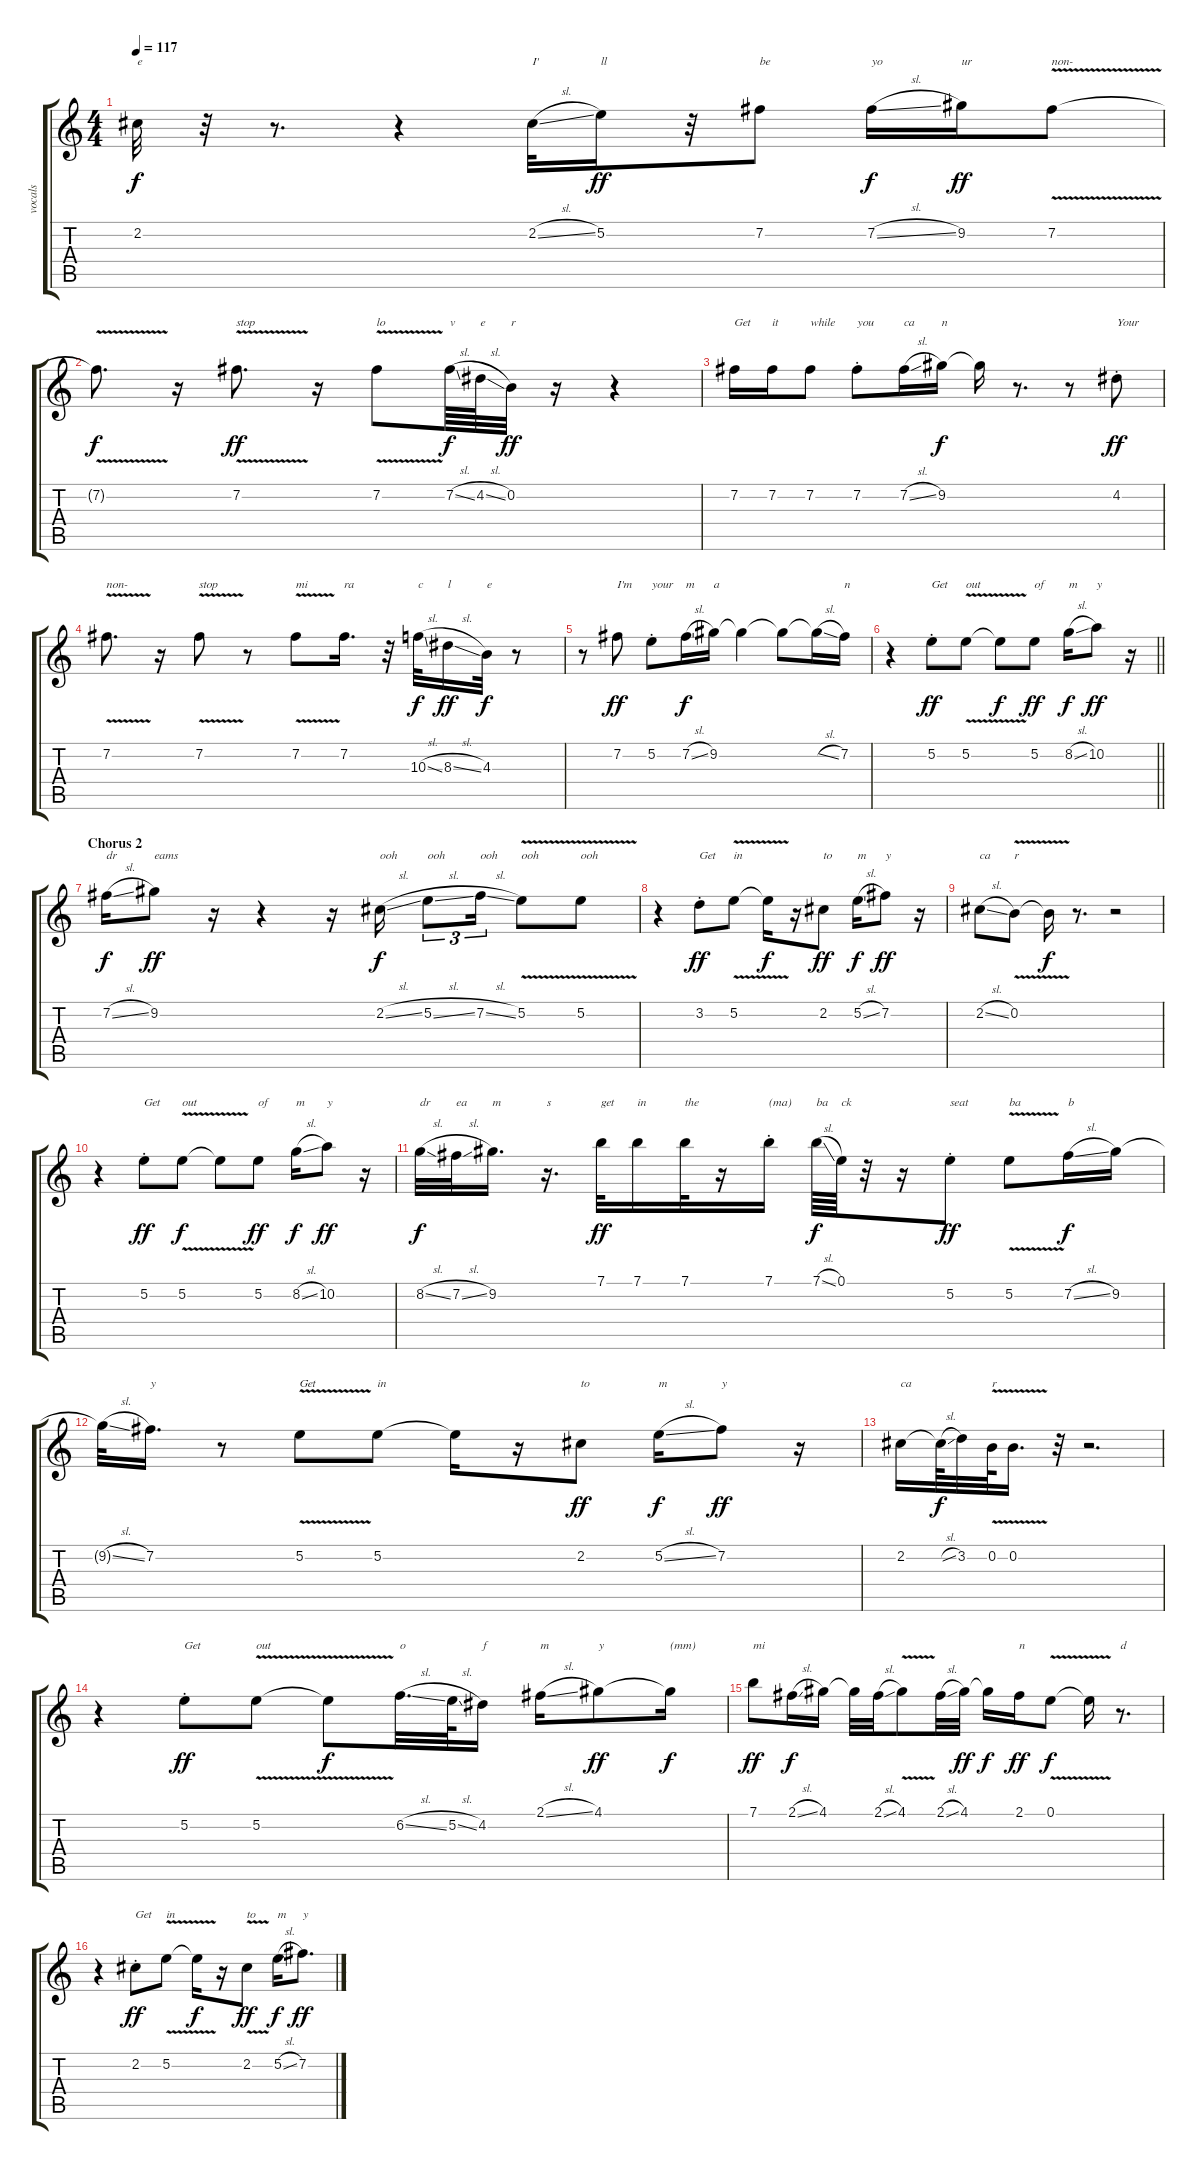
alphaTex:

\track ("vocals" "vocals") {instrument distortionguitar}
\staff {score tabs}
\tuning (E4 B3 G3 D3 A2 E2) {hide}
\ts (4 4)
\tempo 117
\clef g2
\ks c
2.2.32{txt "e" dy f} r.32 r.8{d} r.4 2.2{sl}.32{txt "I'"} 5.2.16{txt "ll" dy ff} r.32 7.2.8{txt "be"} 7.2{sl}.16{txt "yo" dy f} 9.2.16{txt "ur" dy ff} 7.2{v}.8{txt "non-"} |
7.2{t}.8{d dy f} r.16 7.2{v}.8{d txt "stop" dy ff} r.16 7.2{v}.8{txt "lo"} 7.2{sl}.64{txt "v" dy f} 4.2{sl}.64{txt "e"} 0.2.32{txt "r" dy ff} r.16 r.4 |
7.2.16{txt "Get"} 7.2.16{txt "it"} 7.2.8{txt "while"} 7.2{st}.8{txt "you"} 7.2{sl}.16{txt "ca"} 9.2.16{txt "n" dy f} 9.2{t}.16 r.8{d} r.8 4.2{st}.8{txt "Your" dy ff} |
7.2{v}.8{d txt "non-"} r.16 7.2{v}.8{txt "stop"} r.8 7.2{v}.8{txt "mi"} 7.2.16{d txt "ra"} r.32 10.3{sl}.32{txt "c" dy f} 8.3{sl}.16{txt "l" dy ff} 4.3.32{txt "e" dy f} r.8 |
r.8 7.2.8{txt "I'm" dy ff} 5.2{st}.8{txt "your"} 7.2{sl}.16{txt "m" dy f} 9.2.16{txt "a"} 9.2{t}.4 9.2{t}.8 9.2{sl t}.16 7.2.16{txt "n"} |
\barLineRight lightlight
r.4 5.2{st}.8{txt "Get" dy ff} 5.2{v}.8{txt "out"} 5.2{t}.8{dy f} 5.2.8{txt "of" dy ff} 8.2{sl}.16{txt "m" dy f} 10.2.8{txt "y" dy ff} r.16 |
\section ("" "Chorus 2")
7.2{sl}.16{txt "dr" dy f} 9.2.8{txt "eams" dy ff} r.16 r.4 r.16 2.2{sl}.16{txt "ooh" dy f} 5.2{sl}.8{tu (3 2) txt "ooh"} 7.2{sl}.16{tu (3 2) txt "ooh"} 5.2{v}.8{txt "ooh"} 5.2{v}.8{txt "ooh"} |
r.4 3.2{st}.8{txt "Get" dy ff} 5.2{v}.8{txt "in"} 5.2{t}.16{dy f} r.16 2.2.8{txt "to" dy ff} 5.2{sl}.16{txt "m" dy f} 7.2.8{txt "y" dy ff} r.16 |
2.2{sl}.8{txt "ca"} 0.2{v}.8{txt "r"} 0.2{t}.16{dy f} r.8{d} r.2 |
r.4 5.2{st}.8{txt "Get" dy ff} 5.2{v}.8{txt "out" dy f} 5.2{t}.8 5.2.8{txt "of" dy ff} 8.2{sl}.16{txt "m" dy f} 10.2.8{txt "y" dy ff} r.16 |
8.2{sl}.32{txt "dr" dy f} 7.2{sl}.32{txt "ea"} 9.2.16{d txt "m"} r.16{d txt "s"} 7.1.32{txt "get" dy ff} 7.1.16{txt "in"} 7.1.32{txt "the"} r.16 7.1{st}.16{txt "(ma)"} 7.1{sl}.64{txt "ba" dy f} 0.1.64{txt "ck"} r.32 r.16 5.2{st}.8{txt "seat" dy ff} 5.2{v}.8{txt "ba"} 7.2{sl}.16{txt "b" dy f} 9.2.16 |
9.2{sl t}.32 7.2.16{d txt "y"} r.8 5.2{v}.8{txt "Get"} 5.2.8{txt "in"} 5.2{t}.16 r.16 2.2.8{txt "to" dy ff} 5.2{sl}.16{txt "m" dy f} 7.2.8{txt "y" dy ff} r.16 |
2.2.16{txt "ca"} 2.2{sl t}.64{dy f} 3.2.32 0.2{v}.64{txt "r"} 0.2{v}.16{d} r.32 r.2{d} |
r.4 5.2{st}.8{txt "Get" dy ff} 5.2{v}.8{txt "out"} 5.2{t}.8{dy f} 6.2{sl}.32{d txt "o"} 5.2{sl}.64 4.2.16{txt "f"} 2.1{sl}.16{txt "m"} 4.1.8{txt "y" dy ff} 4.1{t}.16{txt "(mm)" dy f} |
7.1.8{txt "mi" dy ff} 2.1{sl}.16{dy f} 4.1.16 4.1{t}.32 2.1{sl}.32 4.1{v}.8 2.1{sl}.32 4.1.32{dy ff} 4.1{t}.16{dy f} 2.1.16{txt "n" dy ff} 0.1{v}.8{dy f} 0.1{t}.16 r.8{d txt "d"} |
r.4 2.2{st}.8{txt "Get" dy ff} 5.2{v}.8{txt "in"} 5.2{t}.16{dy f} r.16 2.2{v}.8{txt "to" dy ff} 5.2{sl}.16{txt "m" dy f} 7.2.8{d txt "y" dy ff}
